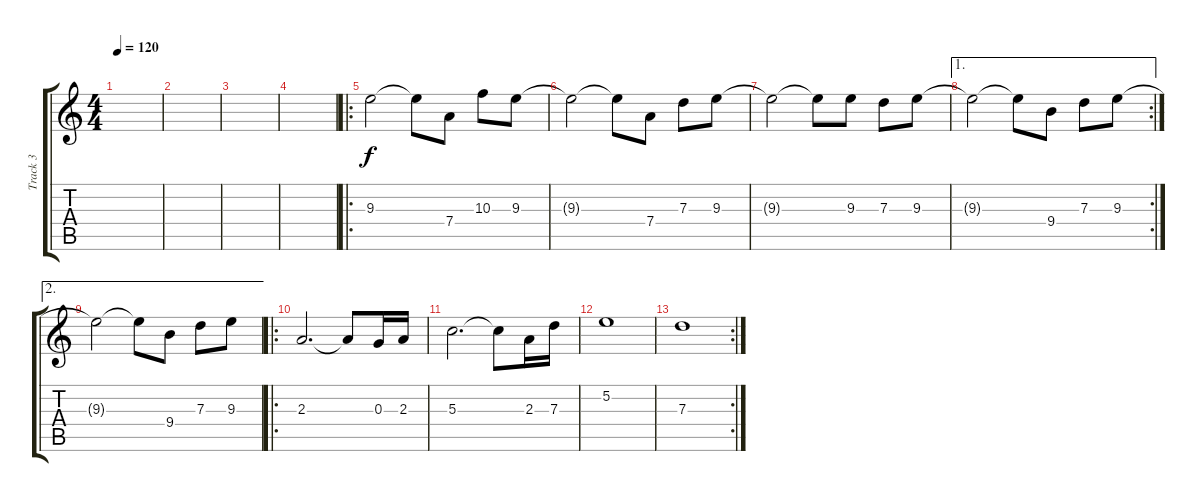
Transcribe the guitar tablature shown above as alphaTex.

\track ("Track 3" "Track 3") {instrument overdrivenguitar}
\staff {score tabs}
\tuning (E4 B3 G3 D3 A2 E2) {hide}
\ts (4 4)
\tempo 120
\clef g2
\ks c
|
|
|
|
\ro
9.3.2 9.3{t}.8 7.4.8 10.3.8 9.3.8 |
9.3{t}.2 9.3{t}.8 7.4.8 7.3.8 9.3.8 |
9.3{t}.2 9.3{t}.8 9.3.8 7.3.8 9.3.8 |
\ae 1
\rc 2
9.3{t}.2 9.3{t}.8 9.4.8 7.3.8 9.3.8 |
\ae 2
9.3{t}.2 9.3{t}.8 9.4.8 7.3.8 9.3.8 |
\ro
2.3.2{d} 2.3{t}.8 0.3.16 2.3.16 |
5.3.2{d} 5.3{t}.8 2.3.16 7.3.16 |
5.2.1 |
\rc 2
7.3.1
